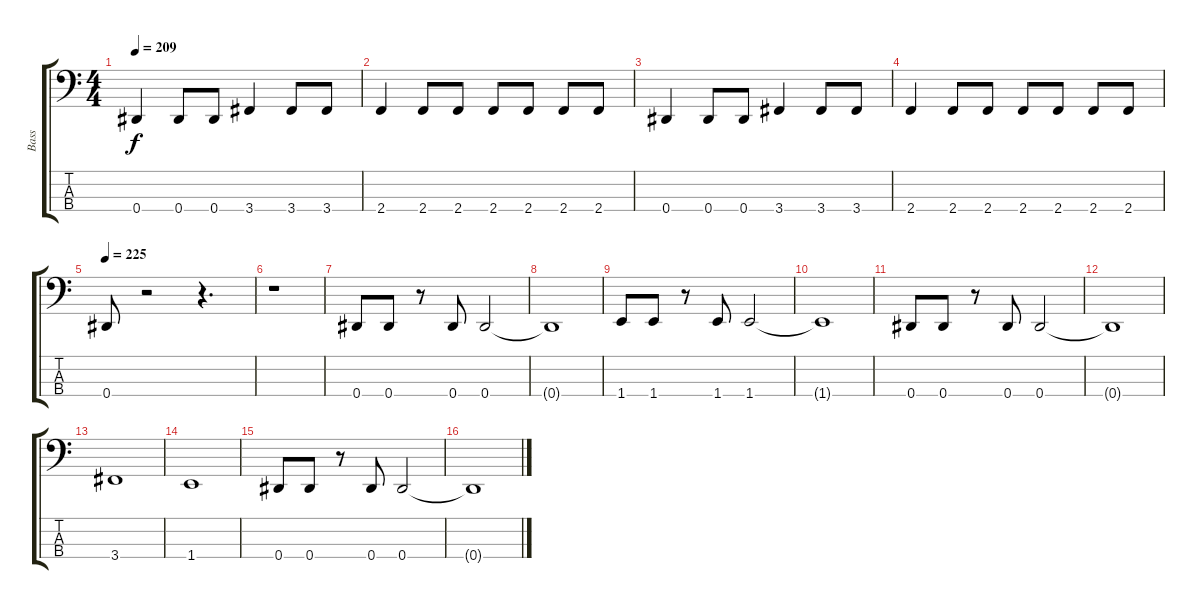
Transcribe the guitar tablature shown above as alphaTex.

\track ("Bass" "Bass") {instrument electricbassfinger}
\staff {score tabs}
\tuning (Gb2 Db2 Ab1 Eb1) {hide}
\ts (4 4)
\tempo 209
\clef f4
\ks c
0.4.4{dy f} 0.4.8 0.4.8 3.4.4 3.4.8 3.4.8 |
2.4.4 2.4.8 2.4.8 2.4.8 2.4.8 2.4.8 2.4.8 |
0.4.4 0.4.8 0.4.8 3.4.4 3.4.8 3.4.8 |
2.4.4 2.4.8 2.4.8 2.4.8 2.4.8 2.4.8 2.4.8 |
\tempo 225
0.4.8 r.2 r.4{d} |
r.1 |
0.4.8 0.4.8 r.8 0.4.8 0.4.2 |
0.4{t}.1 |
1.4.8 1.4.8 r.8 1.4.8 1.4.2 |
1.4{t}.1 |
0.4.8 0.4.8 r.8 0.4.8 0.4.2 |
0.4{t}.1 |
3.4.1 |
1.4.1 |
0.4.8 0.4.8 r.8 0.4.8 0.4.2 |
0.4{t}.1
